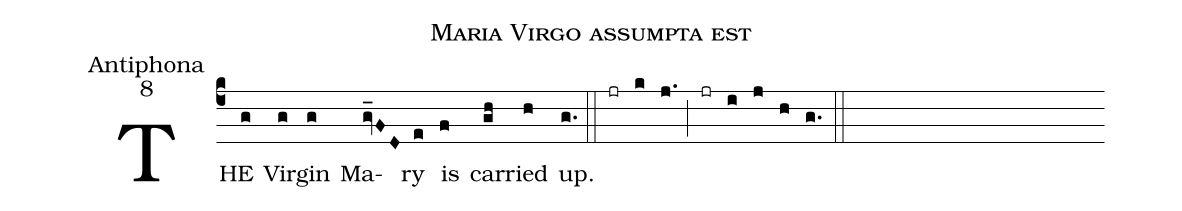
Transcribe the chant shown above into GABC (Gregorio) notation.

name:Maria Virgo assumpta est;
office-part:Antiphona;
mode:8;
%%
%(c4) MA(g)rí(g')a(g) Vir(gv_FD)go(e) as(f)súm(gh)pta(h) est(g.) *(,) ad(g) æ(i)thé(k')re(j)um(jh~) thá(j')la(j)mum,(i.) (;) in(k'_) quo(j) Rex(kl) re(k)gum(ji/jkj'_) (,) stel(h)lá(h')to(g) se(h!iwj_h)det(i) só(g)li(g)o.(g.) (::)

(c4) THE(g) Vir(g)gin(g) Ma(gv_FD)ry(e) is(f) car(gh)ried(h) up.(g.) (::) (jr) (k) (j.) (;) (jr) (i) (j) (h) (g.) (::)
